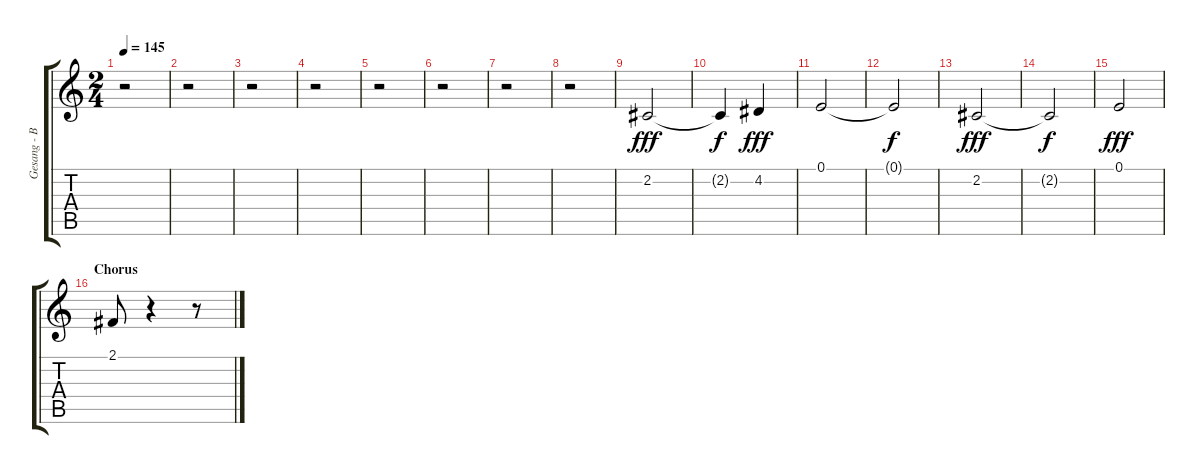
\track ("Gesang - Bela + Rod" "Gesang - B") {instrument choiraahs}
\staff {score tabs}
\tuning (E4 B3 G3 D3 A2 E2) {hide}
\ts (2 4)
\tempo 145
\clef g2
\ks c
r.2{dy fff} |
r.2 |
r.2 |
r.2 |
r.2 |
r.2 |
r.2 |
r.2 |
2.2.2 |
2.2{t}.4{dy f} 4.2.4{dy fff} |
0.1.2 |
0.1{t}.2{dy f} |
2.2.2{dy fff} |
2.2{t}.2{dy f} |
0.1.2{dy fff} |
\section ("" "Chorus")
2.1.8 r.4 r.8
